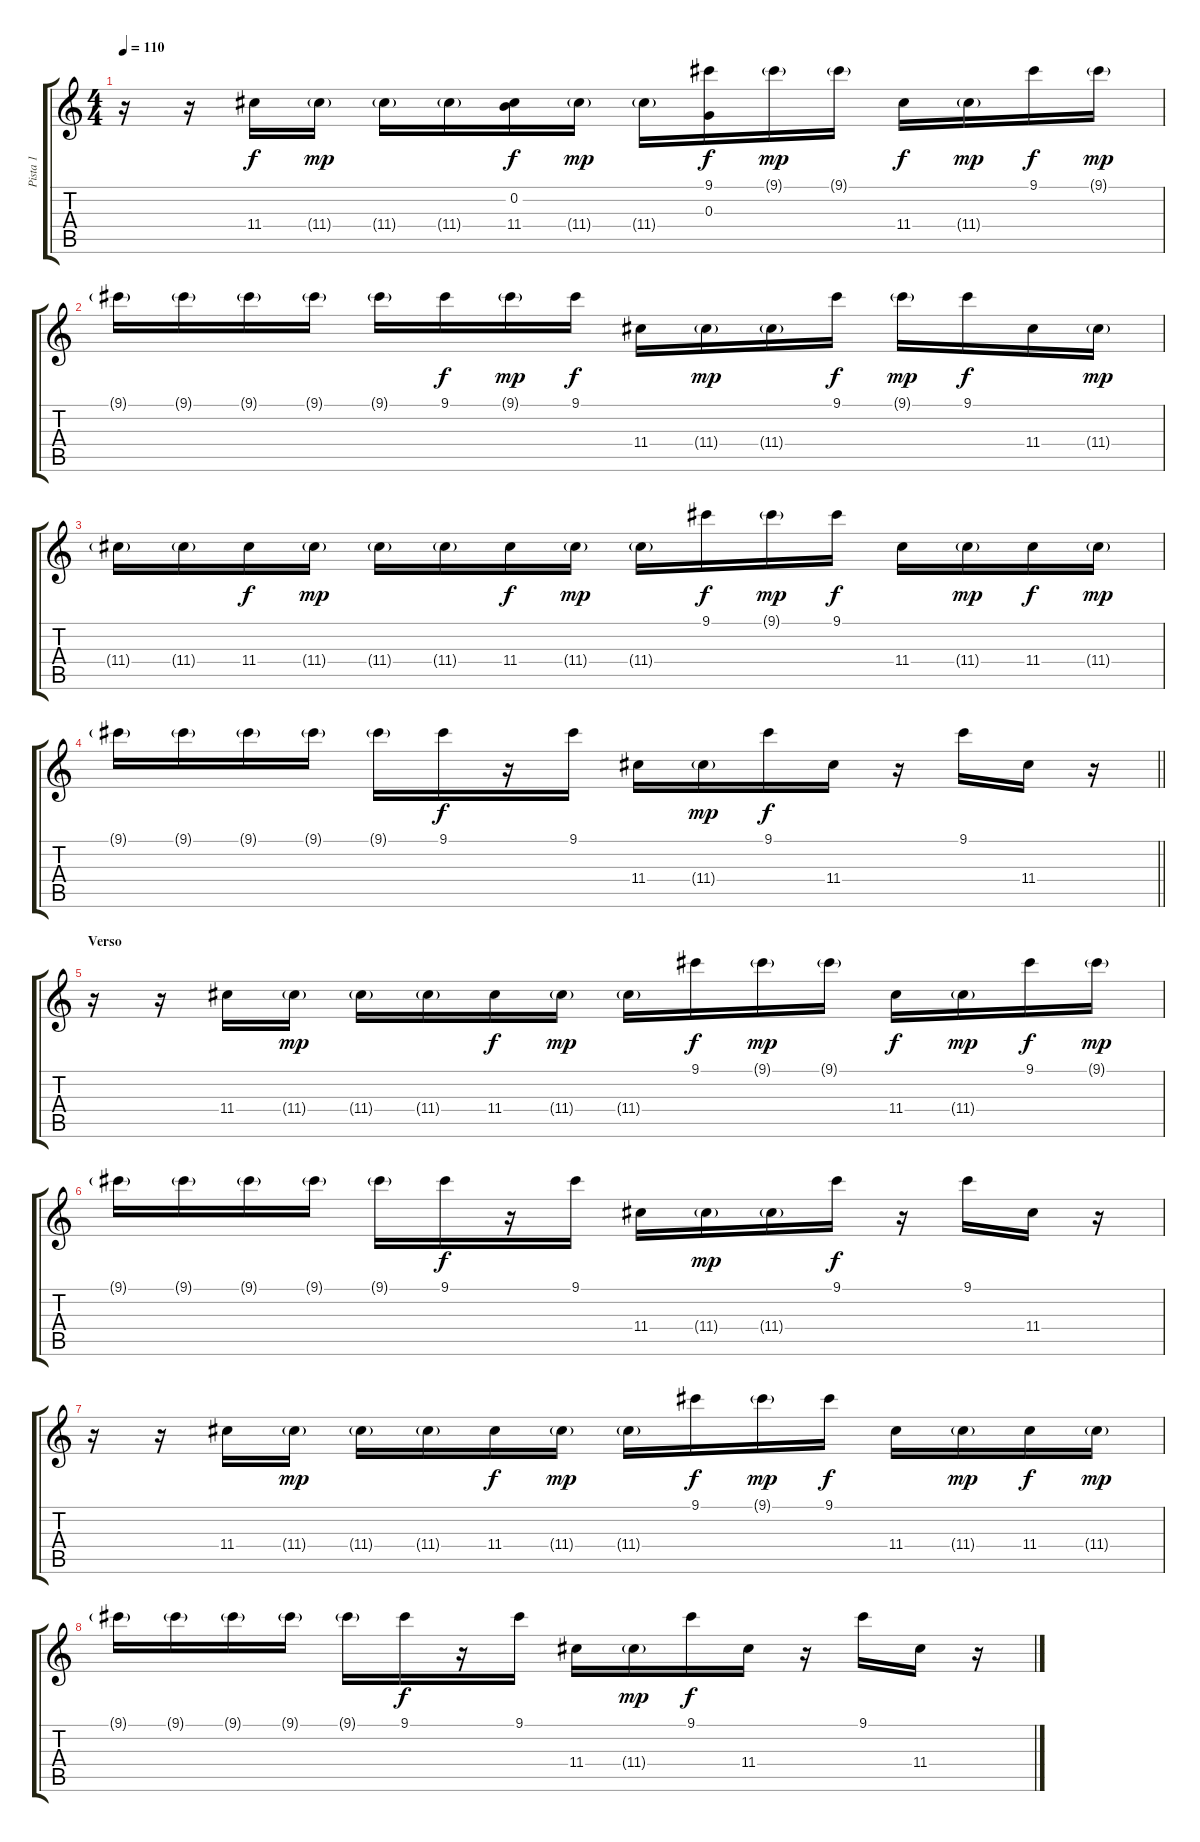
\track ("Pista 1" "Pista 1") {instrument distortionguitar}
\staff {score tabs}
\tuning (E4 B3 G3 D3 A2 E2) {hide}
\ts (4 4)
\tempo 110
\clef g2
\ks c
r.16{dy f instrument distortionguitar} r.16 11.4.16{balance 0} 11.4{g}.16{dy mp volume 7 balance 8} 11.4{g}.16 11.4{g}.16 (0.2 11.4).16{dy f volume 10 balance 16} 11.4{g}.16{dy mp volume 7 balance 8} 11.4{g}.16 (9.1 0.3).16{dy f volume 10 balance 0} 9.1{g}.16{dy mp volume 5 balance 8} 9.1{g}.16 11.4.16{dy f volume 10 balance 16} 11.4{g}.16{dy mp volume 7 balance 8} 9.1.16{dy f volume 10 balance 0} 9.1{g}.16{dy mp volume 5 balance 8} |
9.1{g}.16 9.1{g}.16 9.1{g}.16 9.1{g}.16 9.1{g}.16 9.1.16{dy f volume 10 balance 16} 9.1{g}.16{dy mp balance 8} 9.1.16{dy f balance 0} 11.4.16{balance 16} 11.4{g}.16{dy mp balance 8} 11.4{g}.16 9.1.16{dy f balance 0} 9.1{g}.16{dy mp balance 8} 9.1.16{dy f balance 16} 11.4.16{volume 10 balance 0} 11.4{g}.16{dy mp balance 8} |
11.4{g}.16 11.4{g}.16 11.4.16{dy f volume 10 balance 0} 11.4{g}.16{dy mp volume 7} 11.4{g}.16 11.4{g}.16 11.4.16{dy f volume 10 balance 16} 11.4{g}.16{dy mp volume 7} 11.4{g}.16 9.1.16{dy f volume 10 balance 0} 9.1{g}.16{dy mp volume 7} 9.1.16{dy f volume 10 balance 16} 11.4.16{volume 10 balance 0} 11.4{g}.16{dy mp volume 7} 11.4.16{dy f volume 10 balance 16} 11.4{g}.16{dy mp volume 5} |
\barLineRight lightlight
9.1{g}.16 9.1{g}.16 9.1{g}.16 9.1{g}.16 9.1{g}.16 9.1.16{dy f volume 10 balance 0} r.16 9.1.16{volume 10 balance 16} 11.4.16{balance 0} 11.4{g}.16{dy mp} 9.1.16{dy f balance 16} 11.4.16{balance 0} r.16 9.1.16{balance 16} 11.4.16{volume 10 balance 0} r.16 |
\section ("" "Verso")
r.16 r.16 11.4.16{balance 0} 11.4{g}.16{dy mp volume 7} 11.4{g}.16 11.4{g}.16 11.4.16{dy f volume 10 balance 16} 11.4{g}.16{dy mp volume 7} 11.4{g}.16 9.1.16{dy f volume 10 balance 0} 9.1{g}.16{dy mp volume 5} 9.1{g}.16 11.4.16{dy f volume 10 balance 16} 11.4{g}.16{dy mp volume 7} 9.1.16{dy f volume 10 balance 0} 9.1{g}.16{dy mp volume 5} |
9.1{g}.16 9.1{g}.16 9.1{g}.16 9.1{g}.16 9.1{g}.16 9.1.16{dy f volume 10 balance 16} r.16 9.1.16{balance 0} 11.4.16{balance 16} 11.4{g}.16{dy mp} 11.4{g}.16 9.1.16{dy f balance 0} r.16 9.1.16{balance 16} 11.4.16{volume 10 balance 0} r.16 |
r.16 r.16 11.4.16{volume 10 balance 0} 11.4{g}.16{dy mp volume 7} 11.4{g}.16 11.4{g}.16 11.4.16{dy f volume 10 balance 16} 11.4{g}.16{dy mp volume 7} 11.4{g}.16 9.1.16{dy f volume 10 balance 0} 9.1{g}.16{dy mp volume 7} 9.1.16{dy f volume 10 balance 16} 11.4.16{volume 10 balance 0} 11.4{g}.16{dy mp volume 7} 11.4.16{dy f volume 10 balance 16} 11.4{g}.16{dy mp volume 5} |
9.1{g}.16 9.1{g}.16 9.1{g}.16 9.1{g}.16 9.1{g}.16 9.1.16{dy f volume 10 balance 0} r.16 9.1.16{volume 10 balance 16} 11.4.16{balance 0} 11.4{g}.16{dy mp} 9.1.16{dy f balance 16} 11.4.16{balance 0} r.16 9.1.16{balance 16} 11.4.16{volume 10 balance 0} r.16
